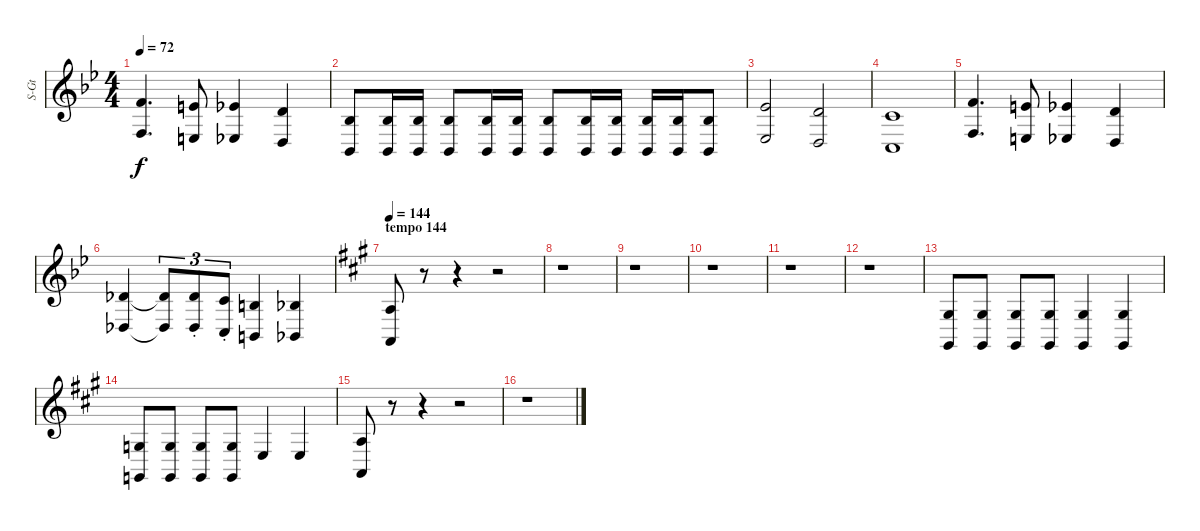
\bracketExtendMode groupsimilarinstruments
\otherSystemsTrackNameOrientation horizontal
\track ("Piano (LH)" "S-Gt") {instrument acousticgrandpiano}
\staff {score}
\tuning (F2 C2 F1 C1 F0 C0)
\displaytranspose 12
\ts (4 4)
\tempo 72
\clef g2
\ks bb
(12.1{acc forcenatural} 12.3{acc forcenatural}).4{d dy f} (11.1{acc forcenatural} 11.3{acc forcenatural}).8 (10.1{acc b} 10.3{acc b}).4 (9.1{acc forcenatural} 9.3{acc forcenatural}).4 |
(10.2{acc b} 10.4{acc b}).8 (10.2{acc b} 10.4{acc b}).16 (10.2{acc b} 10.4{acc b}).16 (10.2{acc b} 10.4{acc b}).8 (10.2{acc b} 10.4{acc b}).16 (10.2{acc b} 10.4{acc b}).16 (10.2{acc b} 10.4{acc b}).8 (10.2{acc b} 10.4{acc b}).16 (10.2{acc b} 10.4{acc b}).16 (10.2{acc b} 10.4{acc b}).16 (10.2{acc b} 10.4{acc b}).16 (10.2{acc b} 10.4{acc b}).8 |
(10.1{acc b} 10.3{acc b}).2 (9.1{acc forcenatural} 9.3{acc forcenatural}).2 |
(7.1{acc forcenatural} 7.3{acc forcenatural}).1 |
(12.1{acc forcenatural} 12.3{acc forcenatural}).4{d} (11.1{acc forcenatural} 11.3{acc forcenatural}).8 (10.1{acc b} 10.3{acc b}).4 (9.1{acc forcenatural} 9.3{acc forcenatural}).4 |
(8.1{acc b} 8.3{acc b}).4 (8.1{t acc b} 8.3{t acc b}).8{tu (3 2)} (8.1{st acc b} 8.3{st acc b}).8{tu (3 2)} (7.1{st acc forcenatural} 7.3{st acc forcenatural}).8{tu (3 2)} (6.1{acc forcenatural} 6.3{acc forcenatural}).4 (5.1{acc b} 5.3{acc b}).4 |
\section ("" "tempo 144")
\tempo 144
\ks a
(4.1{acc forcenatural} 4.3{acc forcenatural}).8 r.8 r.4 r.2 |
r.1 |
r.1 |
r.1 |
r.1 |
r.1 |
(3.1{acc #} 3.3{acc #}).8 (3.1{acc #} 3.3{acc #}).8 (3.1{acc #} 3.3{acc #}).8 (3.1{acc #} 3.3{acc #}).8 (3.1{acc #} 3.3{acc #}).4 (3.1{acc #} 3.3{acc #}).4 |
(2.1{acc forcenatural} 2.3{acc forcenatural}).8 (2.1{acc forcenatural} 2.3{acc forcenatural}).8 (2.1{acc forcenatural} 2.3{acc forcenatural}).8 (2.1{acc forcenatural} 2.3{acc forcenatural}).8 4.2{acc forcenatural}.4 4.2{acc forcenatural}.4 |
(4.1{acc forcenatural} 4.3{acc forcenatural}).8 r.8 r.4 r.2 |
r.1
